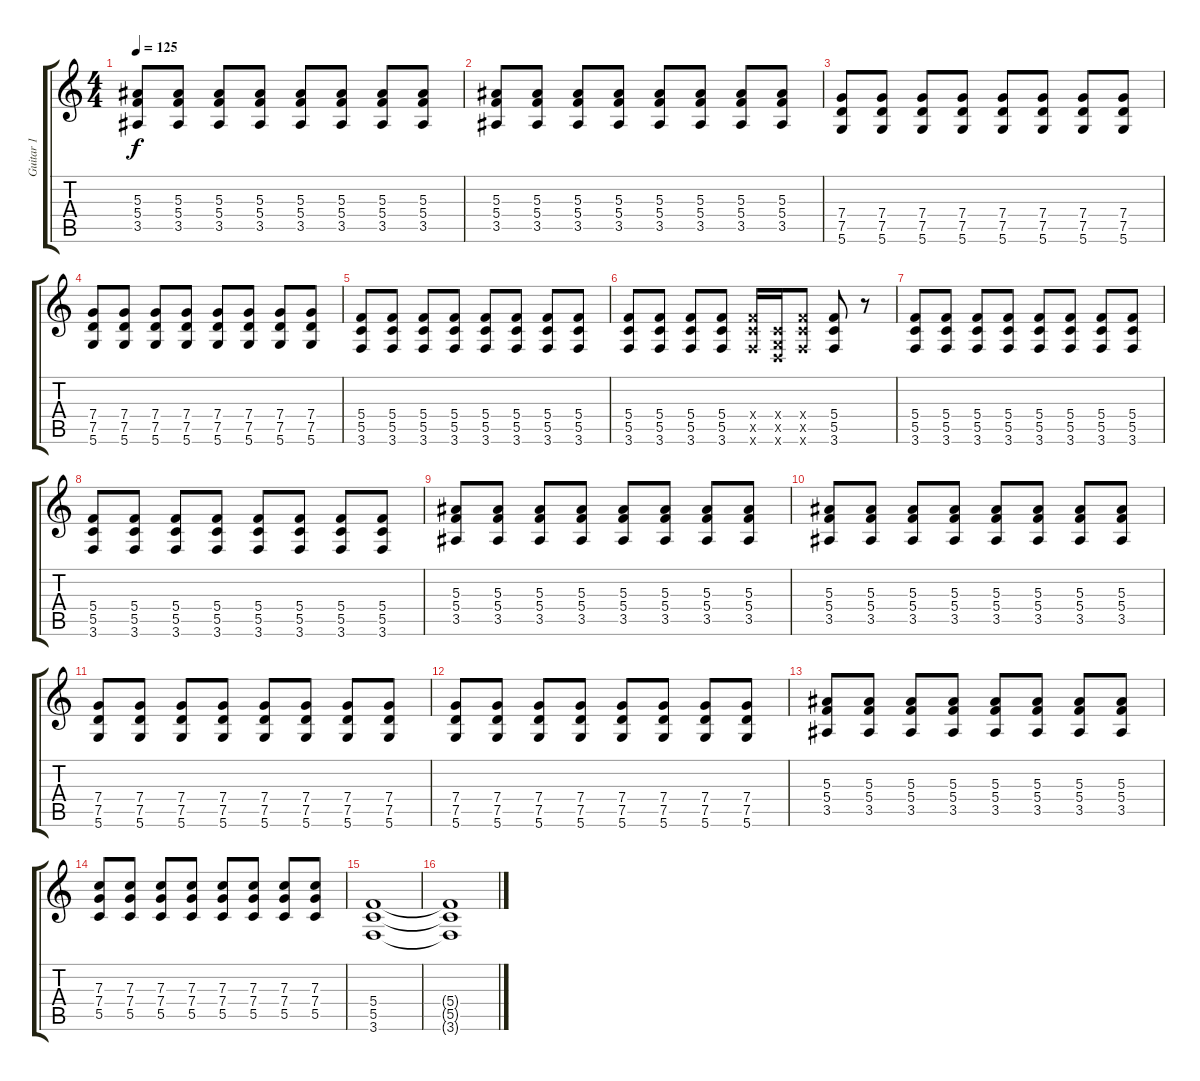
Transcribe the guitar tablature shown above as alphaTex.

\track ("Guitar 1" "Guitar 1") {instrument distortionguitar}
\staff {score tabs}
\tuning (D4 A3 F3 C3 G2 D2) {hide}
\ts (4 4)
\tempo 125
\clef g2
\ks c
(5.3 5.4 3.5).8{dy f} (5.3 5.4 3.5).8 (5.3 5.4 3.5).8 (5.3 5.4 3.5).8 (5.3 5.4 3.5).8 (5.3 5.4 3.5).8 (5.3 5.4 3.5).8 (5.3 5.4 3.5).8 |
(5.3 5.4 3.5).8 (5.3 5.4 3.5).8 (5.3 5.4 3.5).8 (5.3 5.4 3.5).8 (5.3 5.4 3.5).8 (5.3 5.4 3.5).8 (5.3 5.4 3.5).8 (5.3 5.4 3.5).8 |
(7.4 7.5 5.6).8 (7.4 7.5 5.6).8 (7.4 7.5 5.6).8 (7.4 7.5 5.6).8 (7.4 7.5 5.6).8 (7.4 7.5 5.6).8 (7.4 7.5 5.6).8 (7.4 7.5 5.6).8 |
(7.4 7.5 5.6).8 (7.4 7.5 5.6).8 (7.4 7.5 5.6).8 (7.4 7.5 5.6).8 (7.4 7.5 5.6).8 (7.4 7.5 5.6).8 (7.4 7.5 5.6).8 (7.4 7.5 5.6).8 |
(5.4 5.5 3.6).8 (5.4 5.5 3.6).8 (5.4 5.5 3.6).8 (5.4 5.5 3.6).8 (5.4 5.5 3.6).8 (5.4 5.5 3.6).8 (5.4 5.5 3.6).8 (5.4 5.5 3.6).8 |
(5.4 5.5 3.6).8 (5.4 5.5 3.6).8 (5.4 5.5 3.6).8 (5.4 5.5 3.6).8 (5.4{x} 5.5{x} 3.6{x}).16 (0.4{x} 0.5{x} 0.6{x}).16 (5.4{x} 5.5{x} 3.6{x}).8 (5.4 5.5 3.6).8 r.8 |
(5.4 5.5 3.6).8 (5.4 5.5 3.6).8 (5.4 5.5 3.6).8 (5.4 5.5 3.6).8 (5.4 5.5 3.6).8 (5.4 5.5 3.6).8 (5.4 5.5 3.6).8 (5.4 5.5 3.6).8 |
(5.4 5.5 3.6).8 (5.4 5.5 3.6).8 (5.4 5.5 3.6).8 (5.4 5.5 3.6).8 (5.4 5.5 3.6).8 (5.4 5.5 3.6).8 (5.4 5.5 3.6).8 (5.4 5.5 3.6).8 |
(5.3 5.4 3.5).8 (5.3 5.4 3.5).8 (5.3 5.4 3.5).8 (5.3 5.4 3.5).8 (5.3 5.4 3.5).8 (5.3 5.4 3.5).8 (5.3 5.4 3.5).8 (5.3 5.4 3.5).8 |
(5.3 5.4 3.5).8 (5.3 5.4 3.5).8 (5.3 5.4 3.5).8 (5.3 5.4 3.5).8 (5.3 5.4 3.5).8 (5.3 5.4 3.5).8 (5.3 5.4 3.5).8 (5.3 5.4 3.5).8 |
(7.4 7.5 5.6).8 (7.4 7.5 5.6).8 (7.4 7.5 5.6).8 (7.4 7.5 5.6).8 (7.4 7.5 5.6).8 (7.4 7.5 5.6).8 (7.4 7.5 5.6).8 (7.4 7.5 5.6).8 |
(7.4 7.5 5.6).8 (7.4 7.5 5.6).8 (7.4 7.5 5.6).8 (7.4 7.5 5.6).8 (7.4 7.5 5.6).8 (7.4 7.5 5.6).8 (7.4 7.5 5.6).8 (7.4 7.5 5.6).8 |
(5.3 5.4 3.5).8 (5.3 5.4 3.5).8 (5.3 5.4 3.5).8 (5.3 5.4 3.5).8 (5.3 5.4 3.5).8 (5.3 5.4 3.5).8 (5.3 5.4 3.5).8 (5.3 5.4 3.5).8 |
(7.3 7.4 5.5).8 (7.3 7.4 5.5).8 (7.3 7.4 5.5).8 (7.3 7.4 5.5).8 (7.3 7.4 5.5).8 (7.3 7.4 5.5).8 (7.3 7.4 5.5).8 (7.3 7.4 5.5).8 |
(5.4 5.5 3.6).1 |
(5.4{t} 5.5{t} 3.6{t}).1
